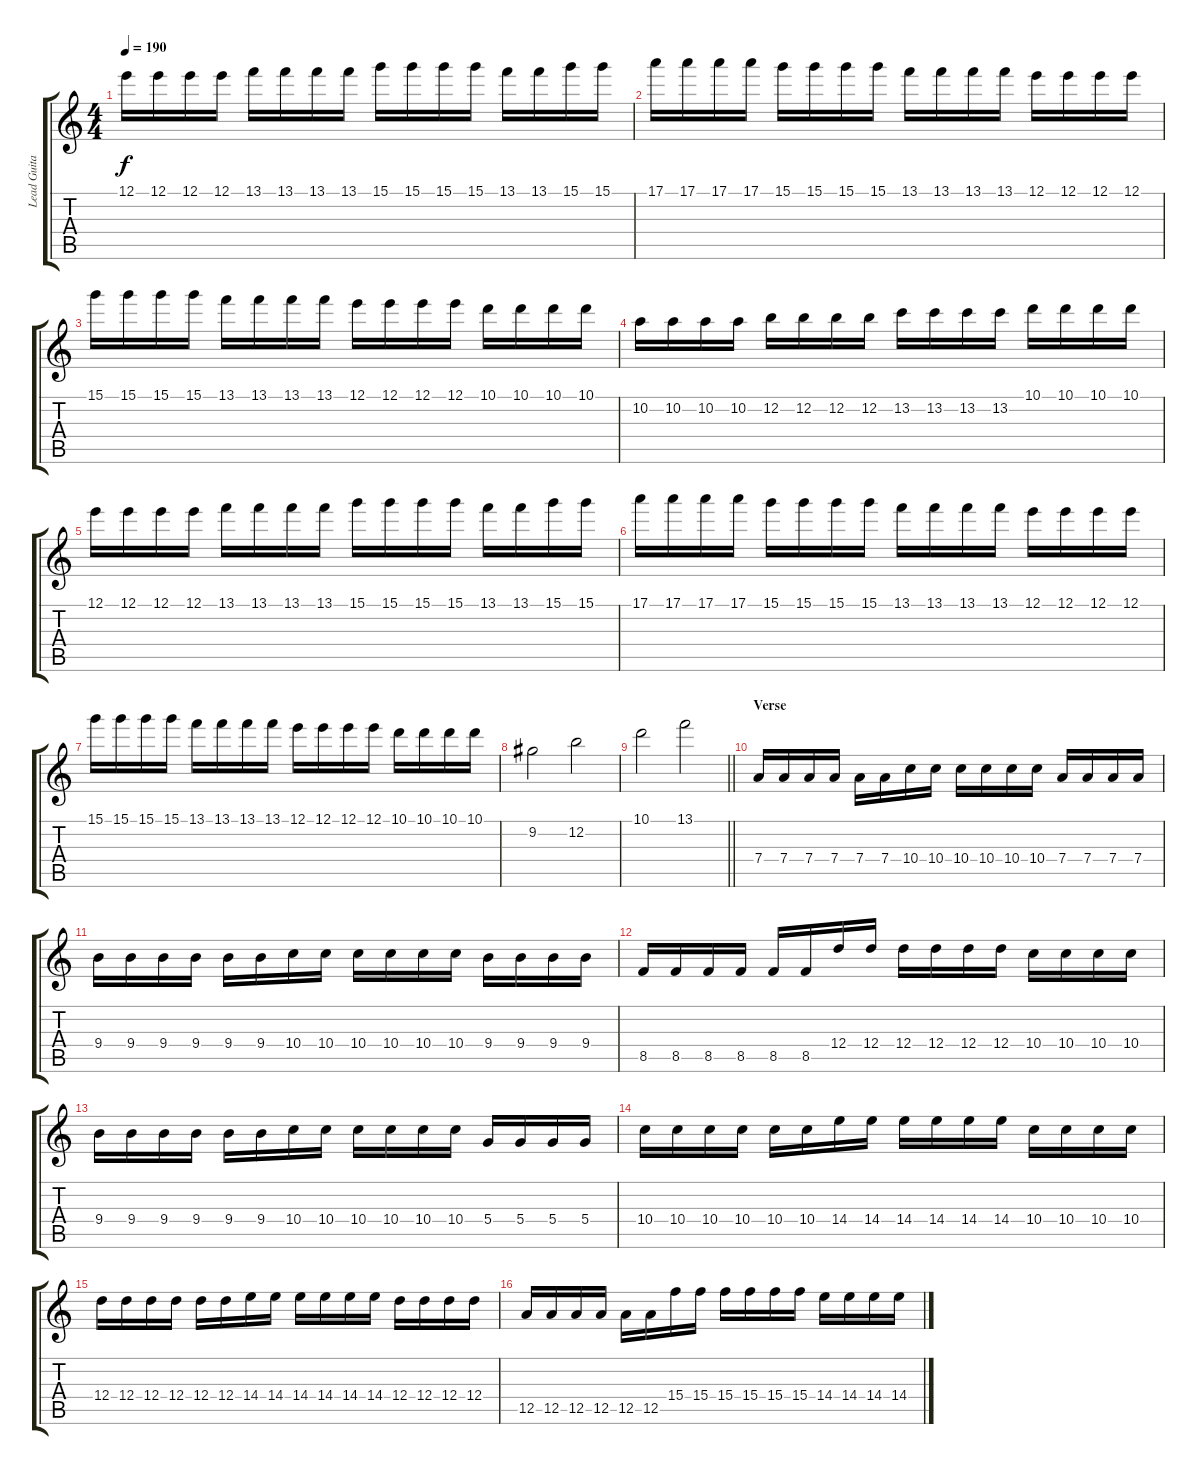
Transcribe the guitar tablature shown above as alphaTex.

\track ("Lead Guitar" "Lead Guita") {instrument distortionguitar}
\staff {score tabs}
\tuning (E4 B3 G3 D3 A2 E2) {hide}
\ts (4 4)
\tempo 190
\clef g2
\ks c
12.1.16{dy f} 12.1.16 12.1.16 12.1.16 13.1.16 13.1.16 13.1.16 13.1.16 15.1.16 15.1.16 15.1.16 15.1.16 13.1.16 13.1.16 15.1.16 15.1.16 |
17.1.16 17.1.16 17.1.16 17.1.16 15.1.16 15.1.16 15.1.16 15.1.16 13.1.16 13.1.16 13.1.16 13.1.16 12.1.16 12.1.16 12.1.16 12.1.16 |
15.1.16 15.1.16 15.1.16 15.1.16 13.1.16 13.1.16 13.1.16 13.1.16 12.1.16 12.1.16 12.1.16 12.1.16 10.1.16 10.1.16 10.1.16 10.1.16 |
10.2.16 10.2.16 10.2.16 10.2.16 12.2.16 12.2.16 12.2.16 12.2.16 13.2.16 13.2.16 13.2.16 13.2.16 10.1.16 10.1.16 10.1.16 10.1.16 |
12.1.16 12.1.16 12.1.16 12.1.16 13.1.16 13.1.16 13.1.16 13.1.16 15.1.16 15.1.16 15.1.16 15.1.16 13.1.16 13.1.16 15.1.16 15.1.16 |
17.1.16 17.1.16 17.1.16 17.1.16 15.1.16 15.1.16 15.1.16 15.1.16 13.1.16 13.1.16 13.1.16 13.1.16 12.1.16 12.1.16 12.1.16 12.1.16 |
15.1.16 15.1.16 15.1.16 15.1.16 13.1.16 13.1.16 13.1.16 13.1.16 12.1.16 12.1.16 12.1.16 12.1.16 10.1.16 10.1.16 10.1.16 10.1.16 |
9.2.2 12.2.2 |
\barLineRight lightlight
10.1.2 13.1.2 |
\section ("" "Verse")
7.4.16 7.4.16 7.4.16 7.4.16 7.4.16 7.4.16 10.4.16 10.4.16 10.4.16 10.4.16 10.4.16 10.4.16 7.4.16 7.4.16 7.4.16 7.4.16 |
9.4.16 9.4.16 9.4.16 9.4.16 9.4.16 9.4.16 10.4.16 10.4.16 10.4.16 10.4.16 10.4.16 10.4.16 9.4.16 9.4.16 9.4.16 9.4.16 |
8.5.16 8.5.16 8.5.16 8.5.16 8.5.16 8.5.16 12.4.16 12.4.16 12.4.16 12.4.16 12.4.16 12.4.16 10.4.16 10.4.16 10.4.16 10.4.16 |
9.4.16 9.4.16 9.4.16 9.4.16 9.4.16 9.4.16 10.4.16 10.4.16 10.4.16 10.4.16 10.4.16 10.4.16 5.4.16 5.4.16 5.4.16 5.4.16 |
10.4.16 10.4.16 10.4.16 10.4.16 10.4.16 10.4.16 14.4.16 14.4.16 14.4.16 14.4.16 14.4.16 14.4.16 10.4.16 10.4.16 10.4.16 10.4.16 |
12.4.16 12.4.16 12.4.16 12.4.16 12.4.16 12.4.16 14.4.16 14.4.16 14.4.16 14.4.16 14.4.16 14.4.16 12.4.16 12.4.16 12.4.16 12.4.16 |
12.5.16 12.5.16 12.5.16 12.5.16 12.5.16 12.5.16 15.4.16 15.4.16 15.4.16 15.4.16 15.4.16 15.4.16 14.4.16 14.4.16 14.4.16 14.4.16
